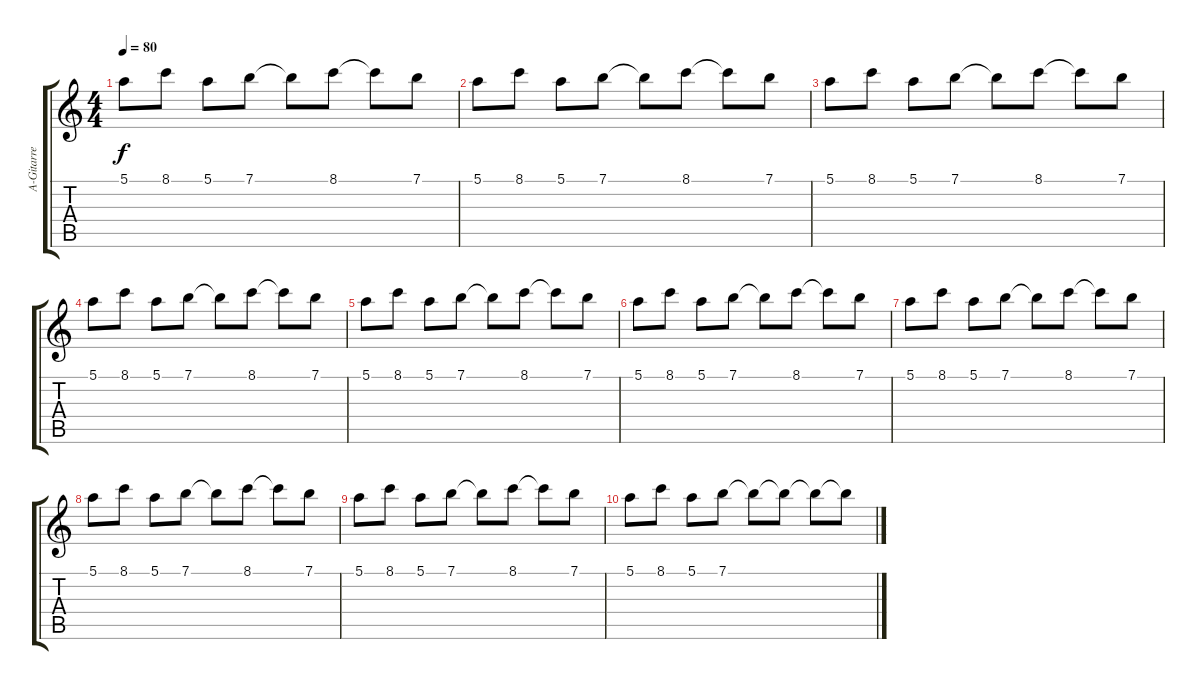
\track ("A-Gitarre 1" "A-Gitarre ") {instrument acousticguitarsteel}
\staff {score tabs}
\tuning (E4 B3 G3 D3 A2 E2) {hide}
\ts (4 4)
\tempo 80
\clef g2
\ks c
5.1.8{dy f} 8.1.8 5.1.8 7.1.8 7.1{t}.8 8.1.8 8.1{t}.8 7.1.8 |
5.1.8 8.1.8 5.1.8 7.1.8 7.1{t}.8 8.1.8 8.1{t}.8 7.1.8 |
5.1.8 8.1.8 5.1.8 7.1.8 7.1{t}.8 8.1.8 8.1{t}.8 7.1.8 |
5.1.8 8.1.8 5.1.8 7.1.8 7.1{t}.8 8.1.8 8.1{t}.8 7.1.8 |
5.1.8 8.1.8 5.1.8 7.1.8 7.1{t}.8 8.1.8 8.1{t}.8 7.1.8 |
5.1.8 8.1.8 5.1.8 7.1.8 7.1{t}.8 8.1.8 8.1{t}.8 7.1.8 |
5.1.8 8.1.8 5.1.8 7.1.8 7.1{t}.8 8.1.8 8.1{t}.8 7.1.8 |
5.1.8 8.1.8 5.1.8 7.1.8 7.1{t}.8 8.1.8 8.1{t}.8 7.1.8 |
5.1.8 8.1.8 5.1.8 7.1.8 7.1{t}.8 8.1.8 8.1{t}.8 7.1.8 |
5.1.8 8.1.8 5.1.8 7.1.8 7.1{t}.8 7.1{t}.8 7.1{t}.8 7.1{t}.8
